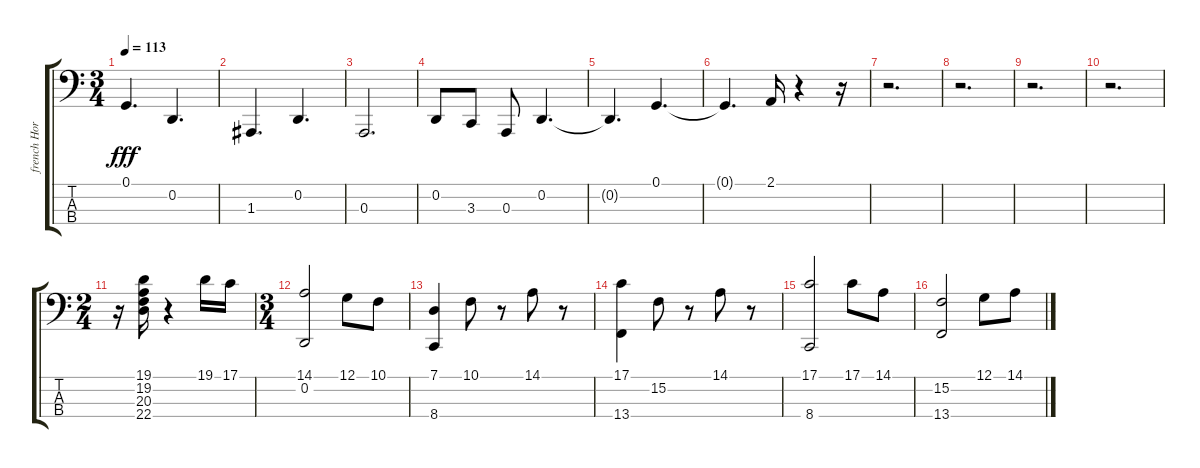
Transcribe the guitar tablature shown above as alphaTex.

\track ("french Horn" "french Hor") {instrument frenchhorn}
\staff {score tabs}
\tuning (G2 D2 A1 E1) {hide}
\ts (3 4)
\tempo 113
\clef f4
\ks c
0.1.4{d dy fff} 0.2.4{d} |
1.3.4{d} 0.2.4{d} |
0.3.2{d} |
0.2.8 3.3.8 0.3.8 0.2.4{d} |
0.2{t}.4{d} 0.1.4{d} |
0.1{t}.4{d} 2.1.16 r.4 r.16 |
r.2{d} |
r.2{d} |
r.2{d} |
r.2{d} |
\ts (2 4)
r.16 (19.1 19.2 20.3 22.4).16 r.4 19.1.16 17.1.16 |
\ts (3 4)
(14.1 0.2).2 12.1.8 10.1.8 |
(7.1 8.4).4 10.1.8 r.8 14.1.8 r.8 |
(17.1 13.4).4 15.2.8 r.8 14.1.8 r.8 |
(17.1 8.4).2 17.1.8 14.1.8 |
(15.2 13.4).2 12.1.8 14.1.8
